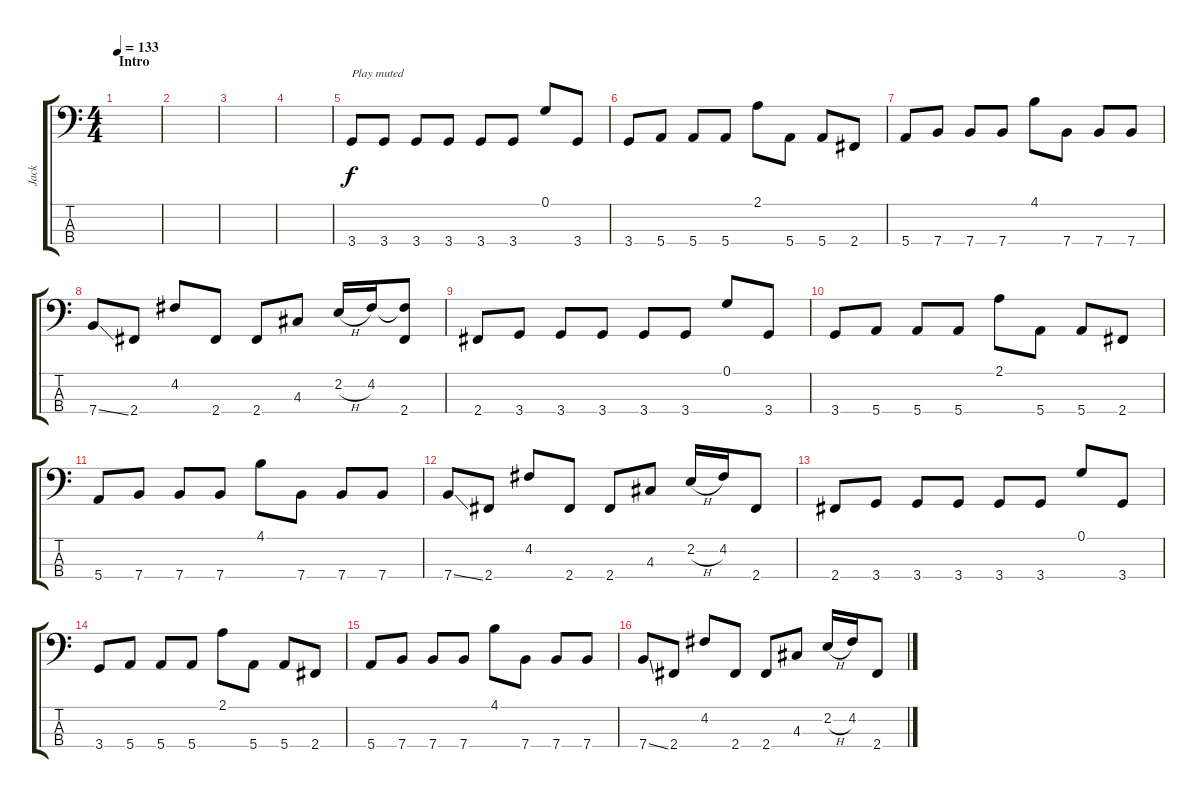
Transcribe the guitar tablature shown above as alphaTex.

\track ("Jack" "Jack") {instrument electricbassfinger}
\staff {score tabs}
\tuning (G2 D2 A1 E1) {hide}
\ts (4 4)
\section ("" "Intro")
\tempo 133
\clef f4
\ks c
|
|
|
|
3.4.8{txt "Play muted"} 3.4.8 3.4.8 3.4.8 3.4.8 3.4.8 0.1.8 3.4.8 |
3.4.8 5.4.8 5.4.8 5.4.8 2.1.8 5.4.8 5.4.8 2.4.8 |
5.4.8 7.4.8 7.4.8 7.4.8 4.1.8 7.4.8 7.4.8 7.4.8 |
7.4{ss}.8 2.4.8 4.2.8 2.4.8 2.4.8 4.3.8 2.2{h}.16 4.2.16 (4.2{t} 2.4).8 |
2.4.8 3.4.8 3.4.8 3.4.8 3.4.8 3.4.8 0.1.8 3.4.8 |
3.4.8 5.4.8 5.4.8 5.4.8 2.1.8 5.4.8 5.4.8 2.4.8 |
5.4.8 7.4.8 7.4.8 7.4.8 4.1.8 7.4.8 7.4.8 7.4.8 |
7.4{ss}.8 2.4.8 4.2.8 2.4.8 2.4.8 4.3.8 2.2{h}.16 4.2.16 2.4.8 |
2.4.8 3.4.8 3.4.8 3.4.8 3.4.8 3.4.8 0.1.8 3.4.8 |
3.4.8 5.4.8 5.4.8 5.4.8 2.1.8 5.4.8 5.4.8 2.4.8 |
5.4.8 7.4.8 7.4.8 7.4.8 4.1.8 7.4.8 7.4.8 7.4.8 |
7.4{ss}.8 2.4.8 4.2.8 2.4.8 2.4.8 4.3.8 2.2{h}.16 4.2.16 2.4.8
